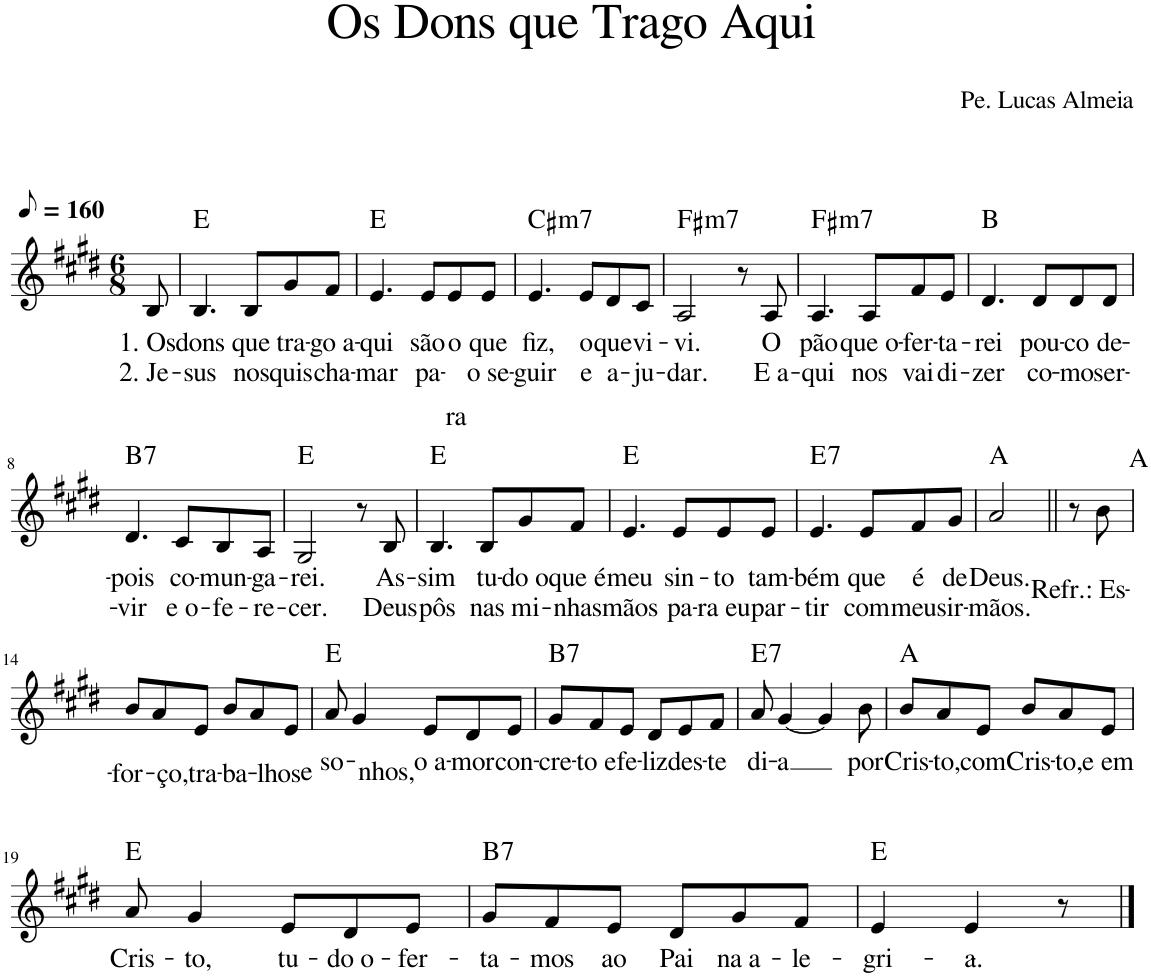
**kern	**text	**text	**harte
*part1	*part1	*part1	*part1
*staff1	*staff1	*staff1	*
*I"Voz	*	*	*
*I'Vo.	*	*	*
*clefG2	*	*	*
*k[f#c#g#d#]	*	*	*
*M6/8	*	*	*
*MM80	*	*	*
=1	=1	=1	=1
!	!LO:LY:b	!LO:LY:b	!
8B/	1. Os	2. Je-	.
=2	=2	=2	=2
!	!LO:LY:b	!LO:LY:b	!
4.B/	dons	-sus	E:maj
!	!LO:LY:b	!LO:LY:b	!
8B/L	que	nos	.
!	!LO:LY:b	!LO:LY:b	!
8g#/	tra-	quis	.
!	!LO:LY:b	!LO:LY:b	!
8f#/J	-go a-	cha-	.
=3	=3	=3	=3
!	!LO:LY:b	!LO:LY:b	!
4.e/	-qui	-mar	E:maj
!	!LO:LY:b	!LO:LY:b	!
8e/L	são	pa-	.
!	!LO:LY:b	!LO:LY:b	!
8e/	o	-ra	.
!	!LO:LY:b	!LO:LY:b	!
8e/J	que	o se-	.
=4	=4	=4	=4
!	!LO:LY:b	!LO:LY:b	!LO:H:kt=m7
4.e/	fiz,	-guir	C#:min7
!	!LO:LY:b	!LO:LY:b	!
8e/L	o	e	.
!	!LO:LY:b	!LO:LY:b	!
8d#/	que	a-	.
!	!LO:LY:b	!LO:LY:b	!
8c#/J	vi-	-ju-	.
=5	=5	=5	=5
!	!LO:LY:b	!LO:LY:b	!LO:H:kt=m7
2A/	-vi.	-dar.	F#:min7
8r	.	.	.
!	!LO:LY:b	!LO:LY:b	!
8A/	O	E a-	.
=6	=6	=6	=6
!	!LO:LY:b	!LO:LY:b	!LO:H:kt=m7
4.A/	pão	-qui	F#:min7
!	!LO:LY:b	!LO:LY:b	!
8A/L	que o-	nos	.
!	!LO:LY:b	!LO:LY:b	!
8f#/	-fer-	vai	.
!	!LO:LY:b	!LO:LY:b	!
8e/J	-ta-	di-	.
=7	=7	=7	=7
!	!LO:LY:b	!LO:LY:b	!
4.d#/	-rei	-zer	B:maj
!	!LO:LY:b	!LO:LY:b	!
8d#/L	pou-	co-	.
!	!LO:LY:b	!LO:LY:b	!
8d#/	-co	-mo	.
!	!LO:LY:b	!LO:LY:b	!
8d#/J	de-	ser-	.
!!LO:LB:g=z
=8	=8	=8	=8
!	!LO:LY:b	!LO:LY:b	!LO:H:kt=7
4.d#/	-pois	-vir	B:7
!	!LO:LY:b	!LO:LY:b	!
8c#/L	co-	e o-	.
!	!LO:LY:b	!LO:LY:b	!
8B/	-mun-	-fe-	.
!	!LO:LY:b	!LO:LY:b	!
8A/J	-ga-	-re-	.
=9	=9	=9	=9
!	!LO:LY:b	!LO:LY:b	!
2G#/	-rei.	-cer.	E:maj
8r	.	.	.
!	!LO:LY:b	!LO:LY:b	!
8B/	As-	Deus	.
=10	=10	=10	=10
!	!LO:LY:b	!LO:LY:b	!
4.B/	-sim	pôs	E:maj
!	!LO:LY:b	!LO:LY:b	!
8B/L	tu-	nas	.
!	!LO:LY:b	!LO:LY:b	!
8g#/	-do o	mi-	.
!	!LO:LY:b	!LO:LY:b	!
8f#/J	que é	-nhas	.
=11	=11	=11	=11
!	!LO:LY:b	!LO:LY:b	!
4.e/	meu	mãos	E:maj
!	!LO:LY:b	!LO:LY:b	!
8e/L	sin-	pa-	.
!	!LO:LY:b	!LO:LY:b	!
8e/	-to	-ra eu	.
!	!LO:LY:b	!LO:LY:b	!
8e/J	tam-	par-	.
=12	=12	=12	=12
!	!LO:LY:b	!LO:LY:b	!LO:H:kt=7
4.e/	-bém	-tir	E:7
!	!LO:LY:b	!LO:LY:b	!
8e/L	que	com	.
!	!LO:LY:b	!LO:LY:b	!
8f#/	é	meus	.
!	!LO:LY:b	!LO:LY:b	!
8g#/J	de	ir-	.
=13	=13	=13	=13
!	!LO:LY:b	!LO:LY:b	!
2a/	Deus.	-mãos.	A:maj
8r	.	.	.
!	!LO:LY:b	!	!
8b\	Refr.: Es-	.	A:maj
!!LO:LB:g=z
=14	=14	=14	=14
!	!LO:LY:b	!	!
8b/L	-for-	.	.
!	!LO:LY:b	!	!
8a/	-ço,	.	.
!	!LO:LY:b	!	!
8e/J	tra-	.	.
!	!LO:LY:b	!	!
8b/L	-ba-	.	.
!	!LO:LY:b	!	!
8a/	-lhos	.	.
!	!LO:LY:b	!	!
8e/J	e	.	.
=15	=15	=15	=15
!	!LO:LY:b	!	!
8a/	so-	.	E:maj
!	!LO:LY:b	!	!
4g#/	-nhos,	.	.
!	!LO:LY:b	!	!
8e/L	o a-	.	.
!	!LO:LY:b	!	!
8d#/	-mor	.	.
!	!LO:LY:b	!	!
8e/J	con-	.	.
=16	=16	=16	=16
!	!LO:LY:b	!	!LO:H:kt=7
8g#/L	-cre-	.	B:7
!	!LO:LY:b	!	!
8f#/	-to e	.	.
!	!LO:LY:b	!	!
8e/J	fe-	.	.
!	!LO:LY:b	!	!
8d#/L	-liz	.	.
!	!LO:LY:b	!	!
8e/	des-	.	.
!	!LO:LY:b	!	!
8f#/J	-te	.	.
=17	=17	=17	=17
!	!LO:LY:b	!	!LO:H:kt=7
8a/	di-	.	E:7
!	!LO:LY:b	!	!
[4g#/	-a	.	.
4g#/]	.	.	.
!	!LO:LY:b	!	!
8b\	por	.	.
=18	=18	=18	=18
!	!LO:LY:b	!	!
8b/L	Cris-	.	A:maj
!	!LO:LY:b	!	!
8a/	-to,	.	.
!	!LO:LY:b	!	!
8e/J	com	.	.
!	!LO:LY:b	!	!
8b/L	Cris-	.	.
!	!LO:LY:b	!	!
8a/	-to,	.	.
!	!LO:LY:b	!	!
8e/J	e em	.	.
!!LO:LB:g=z
=19	=19	=19	=19
!	!LO:LY:b	!	!
8a/	Cris-	.	E:maj
!	!LO:LY:b	!	!
4g#/	-to,	.	.
!	!LO:LY:b	!	!
8e/L	tu-	.	.
!	!LO:LY:b	!	!
8d#/	-do o-	.	.
!	!LO:LY:b	!	!
8e/J	-fer-	.	.
=20	=20	=20	=20
!	!LO:LY:b	!	!LO:H:kt=7
8g#/L	-ta-	.	B:7
!	!LO:LY:b	!	!
8f#/	-mos	.	.
!	!LO:LY:b	!	!
8e/J	ao	.	.
!	!LO:LY:b	!	!
8d#/L	Pai	.	.
!	!LO:LY:b	!	!
8g#/	na a-	.	.
!	!LO:LY:b	!	!
8f#/J	-le-	.	.
=21	=21	=21	=21
!	!LO:LY:b	!	!
4e/	-gri-	.	E:maj
!	!LO:LY:b	!	!
4e/	-a.-	.	.
8r	.	.	.
==	==	==	==
*-	*-	*-	*-
